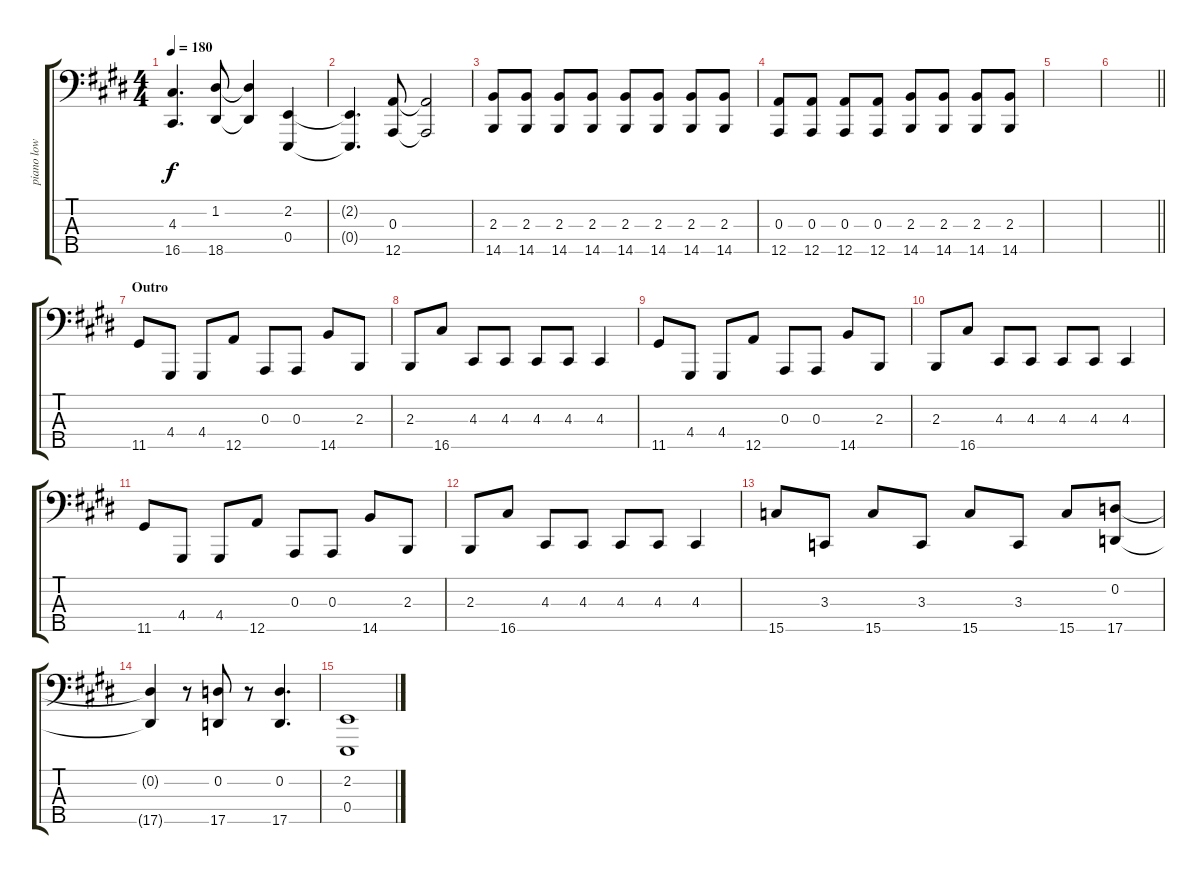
\track ("piano low" "piano low") {instrument electricgrandpiano}
\staff {score tabs}
\tuning (G2 D2 A1 E1 A-1) {hide}
\ts (4 4)
\tempo 180
\clef f4
\ks e
(4.3 16.5).4{d dy f} (1.2 18.5).8 (1.2{t} 18.5{t}).4 (2.2 0.4).4 |
(2.2{t} 0.4{t}).4{d} (0.3 12.5).8 (0.3{t} 12.5{t}).2 |
(2.3 14.5).8 (2.3 14.5).8 (2.3 14.5).8 (2.3 14.5).8 (2.3 14.5).8 (2.3 14.5).8 (2.3 14.5).8 (2.3 14.5).8 |
(0.3 12.5).8 (0.3 12.5).8 (0.3 12.5).8 (0.3 12.5).8 (2.3 14.5).8 (2.3 14.5).8 (2.3 14.5).8 (2.3 14.5).8 |
|
\barLineRight lightlight
|
\section ("" "Outro")
11.5.8 4.4.8 4.4.8 12.5.8 0.3.8 0.3.8 14.5.8 2.3.8 |
2.3.8 16.5.8 4.3.8 4.3.8 4.3.8 4.3.8 4.3.4 |
11.5.8 4.4.8 4.4.8 12.5.8 0.3.8 0.3.8 14.5.8 2.3.8 |
2.3.8 16.5.8 4.3.8 4.3.8 4.3.8 4.3.8 4.3.4 |
11.5.8 4.4.8 4.4.8 12.5.8 0.3.8 0.3.8 14.5.8 2.3.8 |
2.3.8 16.5.8 4.3.8 4.3.8 4.3.8 4.3.8 4.3.4 |
15.5.8 3.3.8 15.5.8 3.3.8 15.5.8 3.3.8 15.5.8 (0.2 17.5).8 |
(0.2{t} 17.5{t}).4 r.8 (0.2 17.5).8 r.8 (0.2 17.5).4{d} |
(2.2 0.4).1
